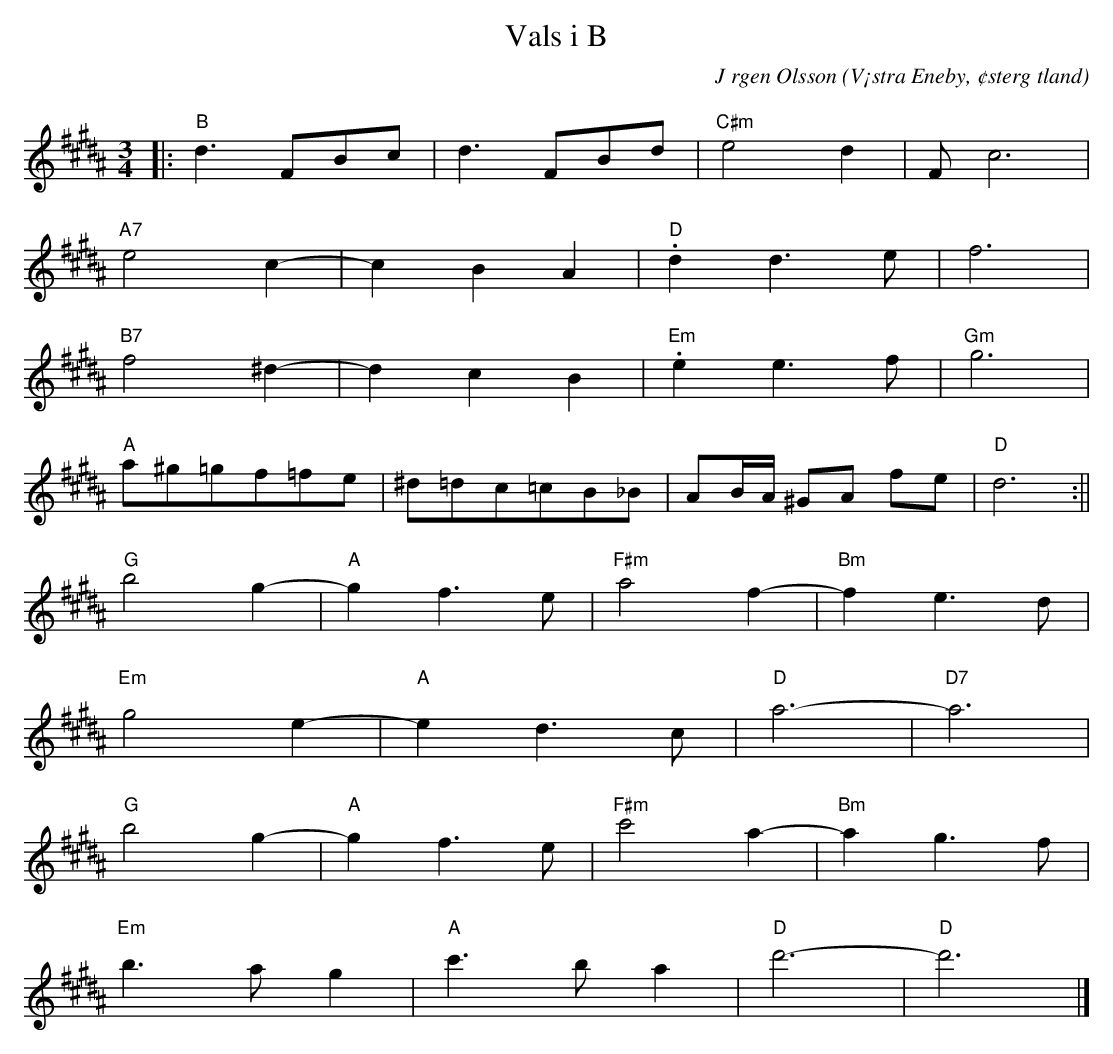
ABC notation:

X:1
T:Vals i B
C:J rgen Olsson
O:V¡stra Eneby, ¢sterg tland
Q:160
M:3/4
L:1/8
K:B
|:"B" d3 FBc|d3 FBd|"C#m" e4d2|F# c6 |
"A7" e4 c2-|c2B2A2 |"D" .d2 d3 e|f6 |
"B7" f4 ^d2-|d2c2B2 |"Em" .e2 e3 f|"Gm" g6 |
"A" a^g=gf=fe| ^d=dc=cB_B| AB/2A/2 ^GA fe|"D" d6 :||
"G"b4 g2-|"A"g2f3e |"F#m"a4 f2-|"Bm"f2e3d |
 "Em"g4 e2-|"A"e2d3c |"D"a6-|"D7"a6 |
"G"b4 g2-|"A"g2f3e |"F#m"c'4 a2-|"Bm"a2g3f |
 "Em"b3 a g2|"A"c'3 b a2 |"D"d'6-|"D"d'6 |]
